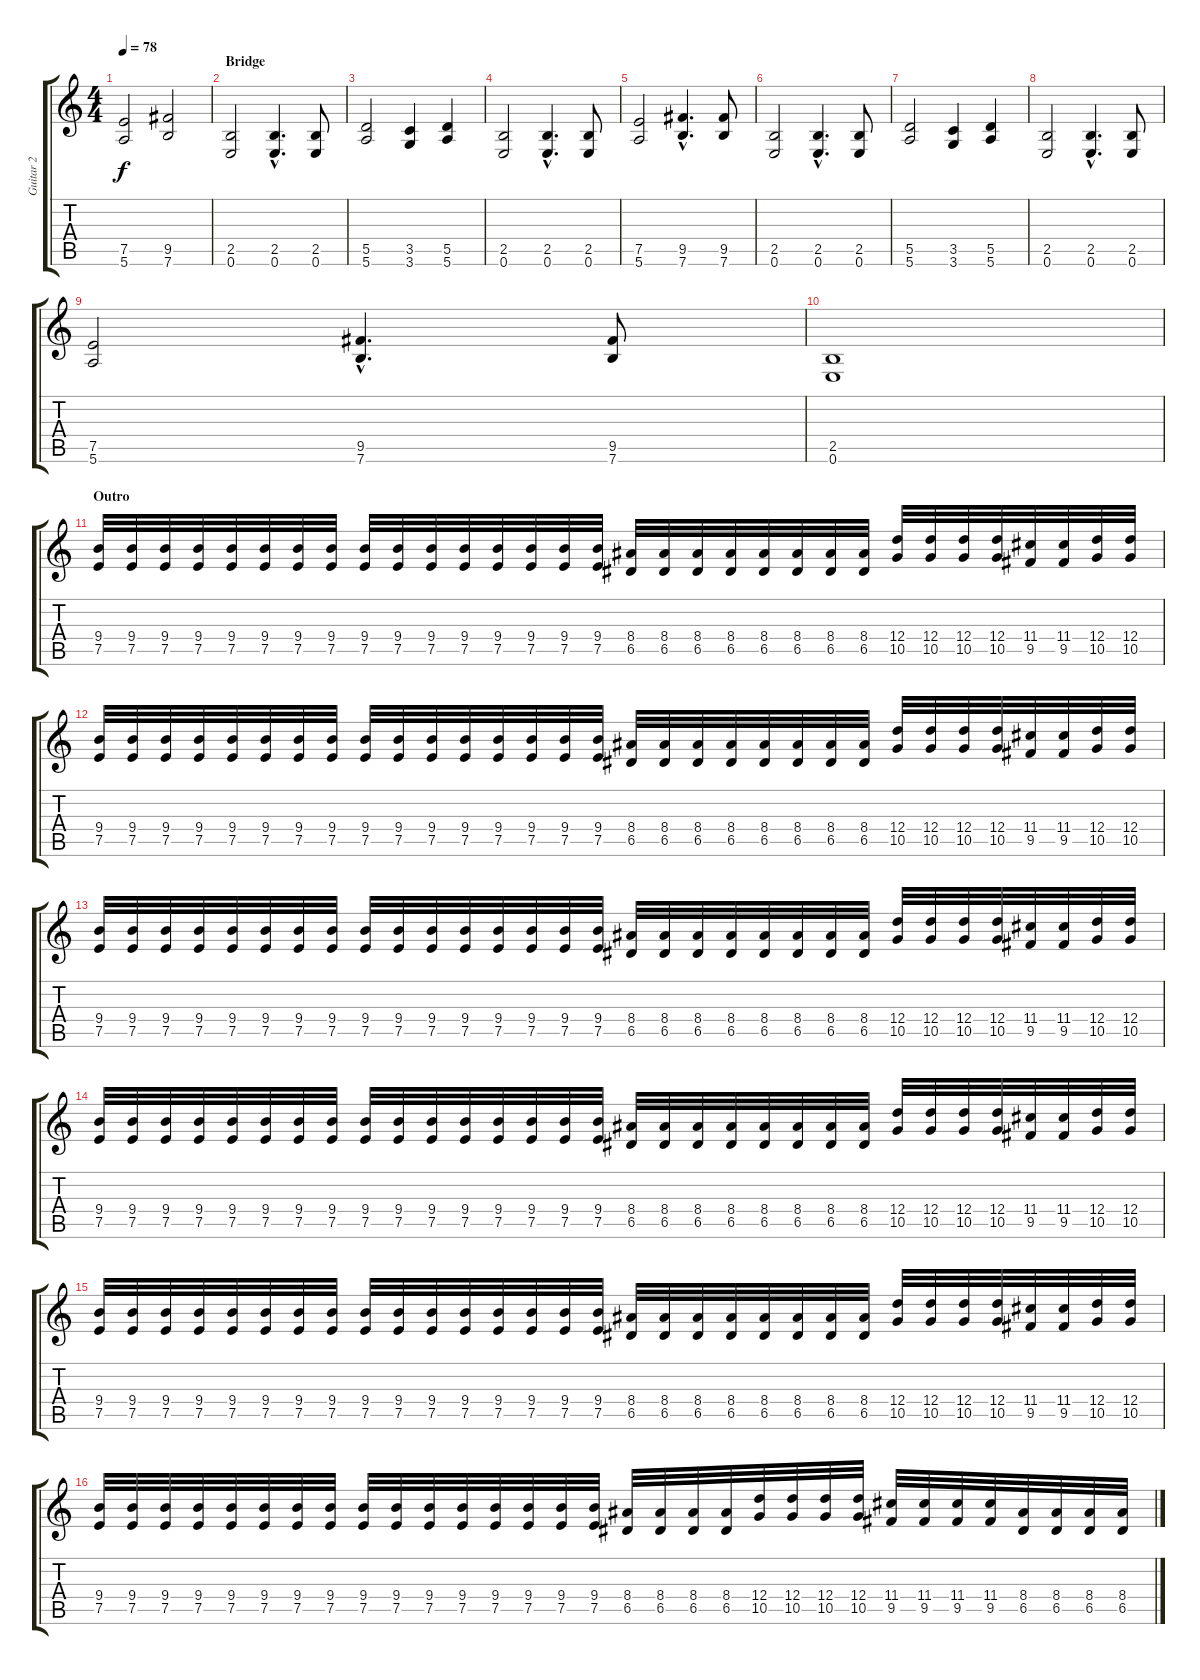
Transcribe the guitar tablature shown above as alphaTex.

\track ("Guitar 2" "Guitar 2") {instrument distortionguitar}
\staff {score tabs}
\tuning (E4 B3 G3 D3 A2 E2) {hide}
\ts (4 4)
\tempo 78
\clef g2
\ks c
(7.5 5.6).2{dy f} (9.5 7.6).2 |
\section ("" "Bridge")
(2.5 0.6).2 (2.5{hac} 0.6{hac}).4{d} (2.5 0.6).8 |
(5.5 5.6).2 (3.5 3.6).4 (5.5 5.6).4 |
(2.5 0.6).2 (2.5{hac} 0.6{hac}).4{d} (2.5 0.6).8 |
(7.5 5.6).2 (9.5{hac} 7.6{hac}).4{d} (9.5 7.6).8 |
(2.5 0.6).2 (2.5{hac} 0.6{hac}).4{d} (2.5 0.6).8 |
(5.5 5.6).2 (3.5 3.6).4 (5.5 5.6).4 |
(2.5 0.6).2 (2.5{hac} 0.6{hac}).4{d} (2.5 0.6).8 |
(7.5 5.6).2 (9.5{hac} 7.6{hac}).4{d} (9.5 7.6).8 |
(2.5 0.6).1 |
\section ("" "Outro")
(9.4 7.5).32 (9.4 7.5).32 (9.4 7.5).32 (9.4 7.5).32 (9.4 7.5).32 (9.4 7.5).32 (9.4 7.5).32 (9.4 7.5).32 (9.4 7.5).32 (9.4 7.5).32 (9.4 7.5).32 (9.4 7.5).32 (9.4 7.5).32 (9.4 7.5).32 (9.4 7.5).32 (9.4 7.5).32 (8.4 6.5).32 (8.4 6.5).32 (8.4 6.5).32 (8.4 6.5).32 (8.4 6.5).32 (8.4 6.5).32 (8.4 6.5).32 (8.4 6.5).32 (12.4 10.5).32 (12.4 10.5).32 (12.4 10.5).32 (12.4 10.5).32 (11.4 9.5).32 (11.4 9.5).32 (12.4 10.5).32 (12.4 10.5).32 |
(9.4 7.5).32 (9.4 7.5).32 (9.4 7.5).32 (9.4 7.5).32 (9.4 7.5).32 (9.4 7.5).32 (9.4 7.5).32 (9.4 7.5).32 (9.4 7.5).32 (9.4 7.5).32 (9.4 7.5).32 (9.4 7.5).32 (9.4 7.5).32 (9.4 7.5).32 (9.4 7.5).32 (9.4 7.5).32 (8.4 6.5).32 (8.4 6.5).32 (8.4 6.5).32 (8.4 6.5).32 (8.4 6.5).32 (8.4 6.5).32 (8.4 6.5).32 (8.4 6.5).32 (12.4 10.5).32 (12.4 10.5).32 (12.4 10.5).32 (12.4 10.5).32 (11.4 9.5).32 (11.4 9.5).32 (12.4 10.5).32 (12.4 10.5).32 |
(9.4 7.5).32 (9.4 7.5).32 (9.4 7.5).32 (9.4 7.5).32 (9.4 7.5).32 (9.4 7.5).32 (9.4 7.5).32 (9.4 7.5).32 (9.4 7.5).32 (9.4 7.5).32 (9.4 7.5).32 (9.4 7.5).32 (9.4 7.5).32 (9.4 7.5).32 (9.4 7.5).32 (9.4 7.5).32 (8.4 6.5).32 (8.4 6.5).32 (8.4 6.5).32 (8.4 6.5).32 (8.4 6.5).32 (8.4 6.5).32 (8.4 6.5).32 (8.4 6.5).32 (12.4 10.5).32 (12.4 10.5).32 (12.4 10.5).32 (12.4 10.5).32 (11.4 9.5).32 (11.4 9.5).32 (12.4 10.5).32 (12.4 10.5).32 |
(9.4 7.5).32 (9.4 7.5).32 (9.4 7.5).32 (9.4 7.5).32 (9.4 7.5).32 (9.4 7.5).32 (9.4 7.5).32 (9.4 7.5).32 (9.4 7.5).32 (9.4 7.5).32 (9.4 7.5).32 (9.4 7.5).32 (9.4 7.5).32 (9.4 7.5).32 (9.4 7.5).32 (9.4 7.5).32 (8.4 6.5).32 (8.4 6.5).32 (8.4 6.5).32 (8.4 6.5).32 (8.4 6.5).32 (8.4 6.5).32 (8.4 6.5).32 (8.4 6.5).32 (12.4 10.5).32 (12.4 10.5).32 (12.4 10.5).32 (12.4 10.5).32 (11.4 9.5).32 (11.4 9.5).32 (12.4 10.5).32 (12.4 10.5).32 |
(9.4 7.5).32 (9.4 7.5).32 (9.4 7.5).32 (9.4 7.5).32 (9.4 7.5).32 (9.4 7.5).32 (9.4 7.5).32 (9.4 7.5).32 (9.4 7.5).32 (9.4 7.5).32 (9.4 7.5).32 (9.4 7.5).32 (9.4 7.5).32 (9.4 7.5).32 (9.4 7.5).32 (9.4 7.5).32 (8.4 6.5).32 (8.4 6.5).32 (8.4 6.5).32 (8.4 6.5).32 (8.4 6.5).32 (8.4 6.5).32 (8.4 6.5).32 (8.4 6.5).32 (12.4 10.5).32 (12.4 10.5).32 (12.4 10.5).32 (12.4 10.5).32 (11.4 9.5).32 (11.4 9.5).32 (12.4 10.5).32 (12.4 10.5).32 |
(9.4 7.5).32 (9.4 7.5).32 (9.4 7.5).32 (9.4 7.5).32 (9.4 7.5).32 (9.4 7.5).32 (9.4 7.5).32 (9.4 7.5).32 (9.4 7.5).32 (9.4 7.5).32 (9.4 7.5).32 (9.4 7.5).32 (9.4 7.5).32 (9.4 7.5).32 (9.4 7.5).32 (9.4 7.5).32 (8.4 6.5).32 (8.4 6.5).32 (8.4 6.5).32 (8.4 6.5).32 (12.4 10.5).32 (12.4 10.5).32 (12.4 10.5).32 (12.4 10.5).32 (11.4 9.5).32 (11.4 9.5).32 (11.4 9.5).32 (11.4 9.5).32 (8.4 6.5).32 (8.4 6.5).32 (8.4 6.5).32 (8.4 6.5).32
